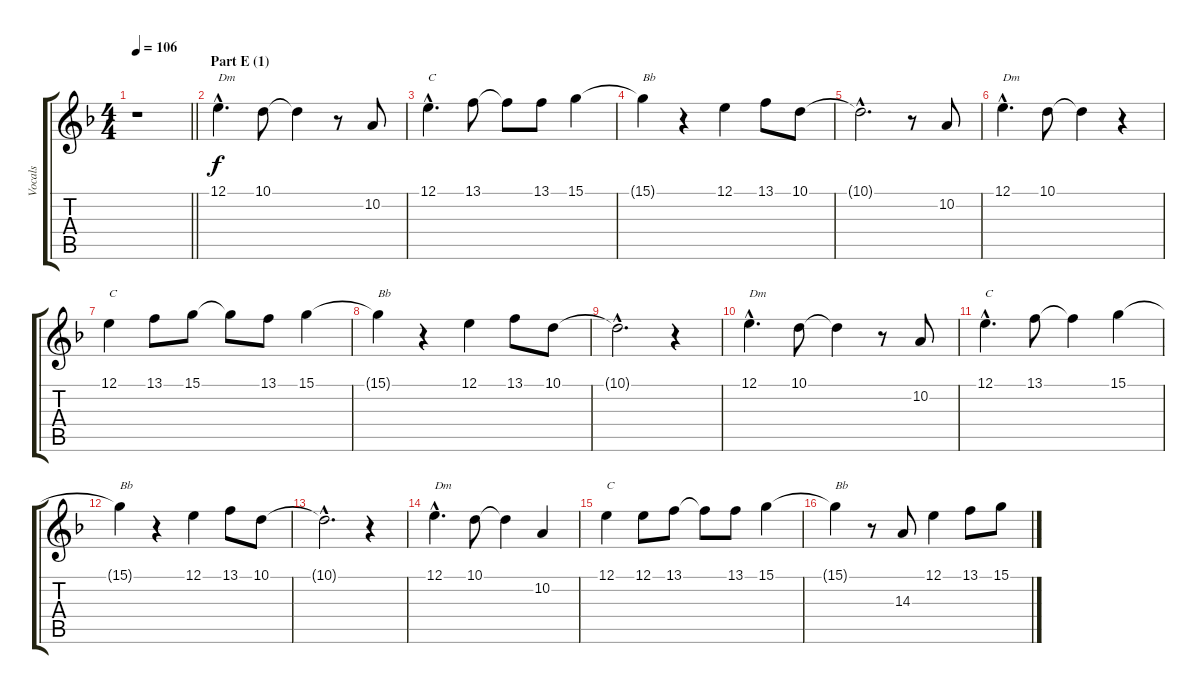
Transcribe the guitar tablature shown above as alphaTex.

\track ("Vocals" "Vocals") {instrument trumpet}
\staff {score tabs}
\tuning (E4 B3 G3 D3 A2 E2) {hide}
\ts (4 4)
\tempo 106
\clef g2
\barLineRight lightlight
\ks f
r.1{dy f} |
\section ("" "Part E (1)")
12.1{hac}.4{d txt "Dm"} 10.1.8 10.1{t}.4 r.8 10.2.8 |
12.1{hac}.4{d txt "C"} 13.1.8 13.1{t}.8 13.1.8 15.1.4 |
15.1{t}.4{txt "Bb"} r.4 12.1.4 13.1.8 10.1.8 |
10.1{hac t}.2{d} r.8 10.2.8 |
12.1{hac}.4{d txt "Dm"} 10.1.8 10.1{t}.4 r.4 |
12.1.4{txt "C"} 13.1.8 15.1.8 15.1{t}.8 13.1.8 15.1.4 |
15.1{t}.4{txt "Bb"} r.4 12.1.4 13.1.8 10.1.8 |
10.1{hac t}.2{d} r.4 |
12.1{hac}.4{d txt "Dm"} 10.1.8 10.1{t}.4 r.8 10.2.8 |
12.1{hac}.4{d txt "C"} 13.1.8 13.1{t}.4 15.1.4 |
15.1{t}.4{txt "Bb"} r.4 12.1.4 13.1.8 10.1.8 |
10.1{hac t}.2{d} r.4 |
12.1{hac}.4{d txt "Dm"} 10.1.8 10.1{t}.4 10.2.4 |
12.1.4{txt "C"} 12.1.8 13.1.8 13.1{t}.8 13.1.8 15.1.4 |
15.1{t}.4{txt "Bb"} r.8 14.3.8 12.1.4 13.1.8 15.1.8
